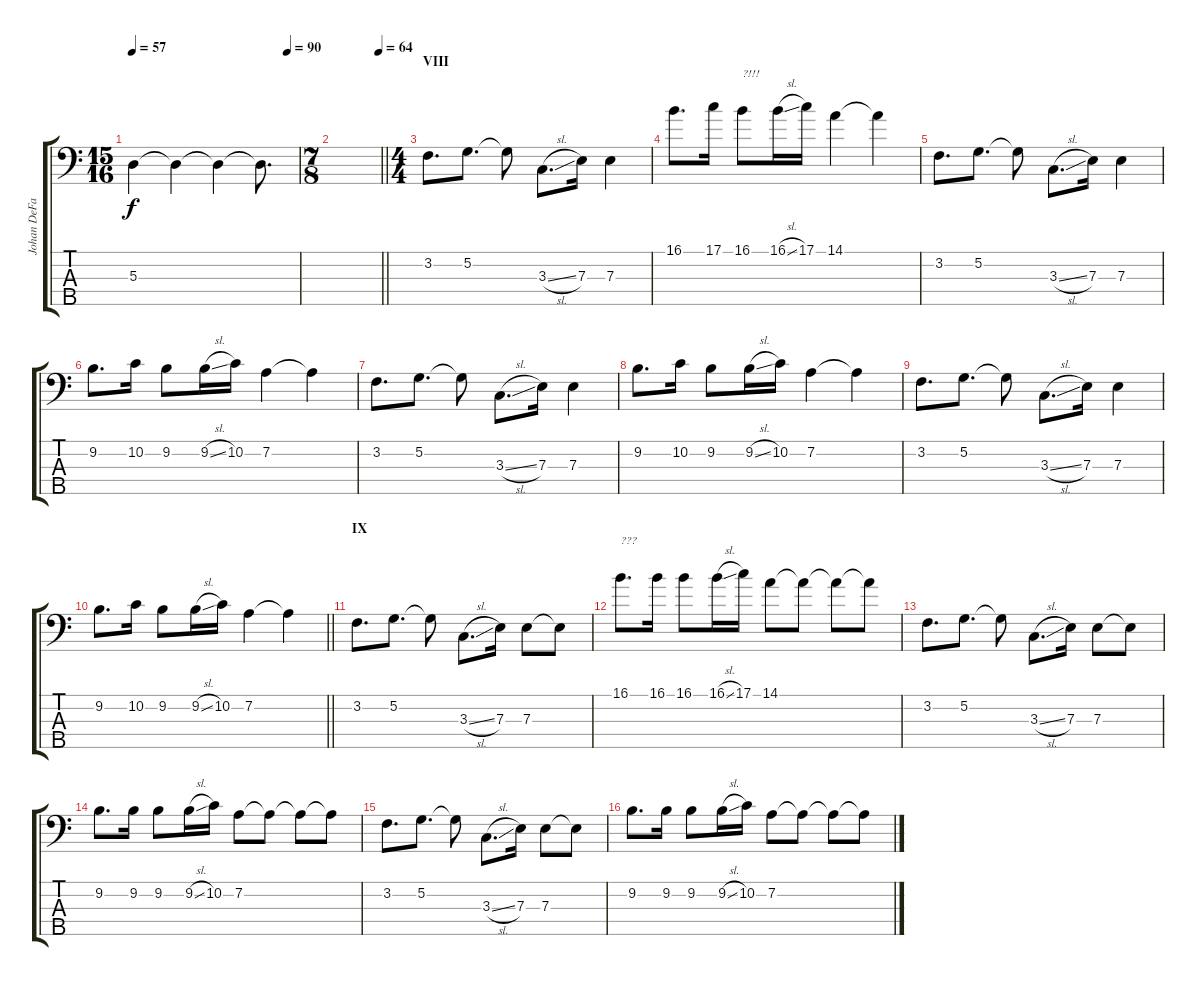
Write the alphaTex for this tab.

\track ("Johan DeFarfalla - Bass" "Johan DeFa") {instrument fretlessbass}
\staff {score tabs}
\tuning (G2 D2 A1 E1 B0) {hide}
\ts (15 16)
\tempo 57
\tempo (90 0.9333333333333333)
\clef f4
\ks c
5.3.4{dy f} 5.3{t}.4 5.3{t}.4 5.3{t}.8{d} |
\ts (7 8)
\tempo (64 0.9642857142857143)
\barLineRight lightlight
|
\ts (4 4)
\section ("" "VIII")
3.2.8{d} 5.2.8{d} 5.2{t}.8 3.3{sl}.8{d} 7.3.16 7.3.4 |
16.1.8{d} 17.1.16 16.1.8{txt "?!!!"} 16.1{sl}.16 17.1.16 14.1.4 14.1{t}.4 |
3.2.8{d} 5.2.8{d} 5.2{t}.8 3.3{sl}.8{d} 7.3.16 7.3.4 |
9.2.8{d} 10.2.16 9.2.8 9.2{sl}.16 10.2.16 7.2.4 7.2{t}.4 |
3.2.8{d} 5.2.8{d} 5.2{t}.8 3.3{sl}.8{d} 7.3.16 7.3.4 |
9.2.8{d} 10.2.16 9.2.8 9.2{sl}.16 10.2.16 7.2.4 7.2{t}.4 |
3.2.8{d} 5.2.8{d} 5.2{t}.8 3.3{sl}.8{d} 7.3.16 7.3.4 |
\barLineRight lightlight
9.2.8{d} 10.2.16 9.2.8 9.2{sl}.16 10.2.16 7.2.4 7.2{t}.4 |
\section ("" "IX")
3.2.8{d} 5.2.8{d} 5.2{t}.8 3.3{sl}.8{d} 7.3.16 7.3.8 7.3{t}.8 |
16.1.8{d txt "???"} 16.1.16 16.1.8 16.1{sl}.16 17.1.16 14.1.8 14.1{t}.8 14.1{t}.8 14.1{t}.8 |
3.2.8{d} 5.2.8{d} 5.2{t}.8 3.3{sl}.8{d} 7.3.16 7.3.8 7.3{t}.8 |
9.2.8{d} 9.2.16 9.2.8 9.2{sl}.16 10.2.16 7.2.8 7.2{t}.8 7.2{t}.8 7.2{t}.8 |
3.2.8{d} 5.2.8{d} 5.2{t}.8 3.3{sl}.8{d} 7.3.16 7.3.8 7.3{t}.8 |
9.2.8{d} 9.2.16 9.2.8 9.2{sl}.16 10.2.16 7.2.8 7.2{t}.8 7.2{t}.8 7.2{t}.8
